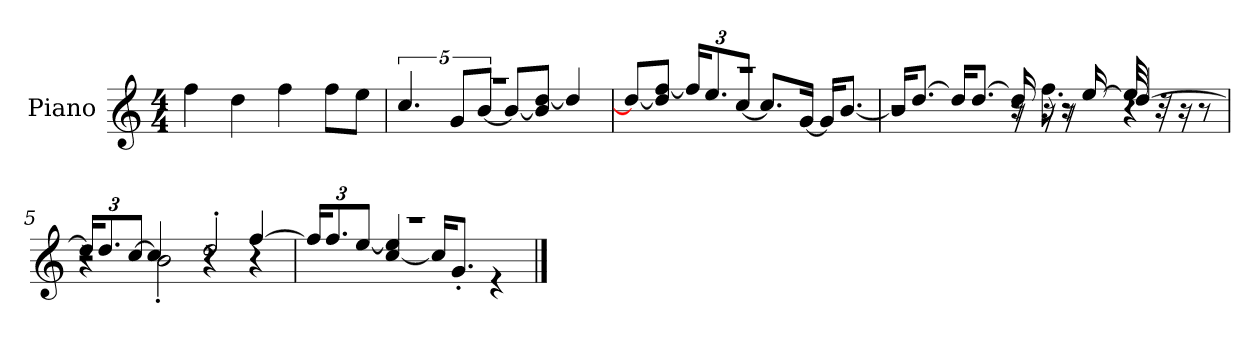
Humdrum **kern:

**kern
*part1
*staff1
*I"Piano
*I'P-no
*clefG2
*k[]
*M4/4
*MM90
=1
4ff\
4dd\
4ff\
8ff\L
8ee\J
=2
*^
1r	5.cc/
.	10g/L
.	[10b/J
.	8b/L_
.	8b/] [8dd/J
.	4dd/]
=3	=3
1r	8dd/L_
.	8dd/] [8ff/J
*	*Xbrackettup
.	24ff/KL]
.	12.ee/
.	[12cc/J
.	8.cc/L]
.	[16g/Jk
.	16g/KL]
.	[8.b/J
!!LO:LB:g=z	!!
=4	=4
*	*^
2r	2r	16b/KL]
.	.	[8.dd/J
.	.	16dd/KL]
.	.	[8.dd/J
8r	16r	16dd/]
.	8.ff\	16r
16r	.	8r
[16ee/	.	.
32ee/]	4r	[4dd/
32r	.	.
16r	.	.
8r	.	.
=5	=5	=5
2r	4r	24dd/KL]
.	.	12.dd/
.	.	[12cc/J
.	2b'\	4cc/]
2dd'/	.	4r
.	4r	[4ff/
*	*v	*v
=6	=6
1r	24ff/KL]
.	12.ff/
.	[12ee/J
.	[4cc/ 4ee/]
.	16cc/KL]
.	8.g'/J
.	4r
*v	*v
==
*-
